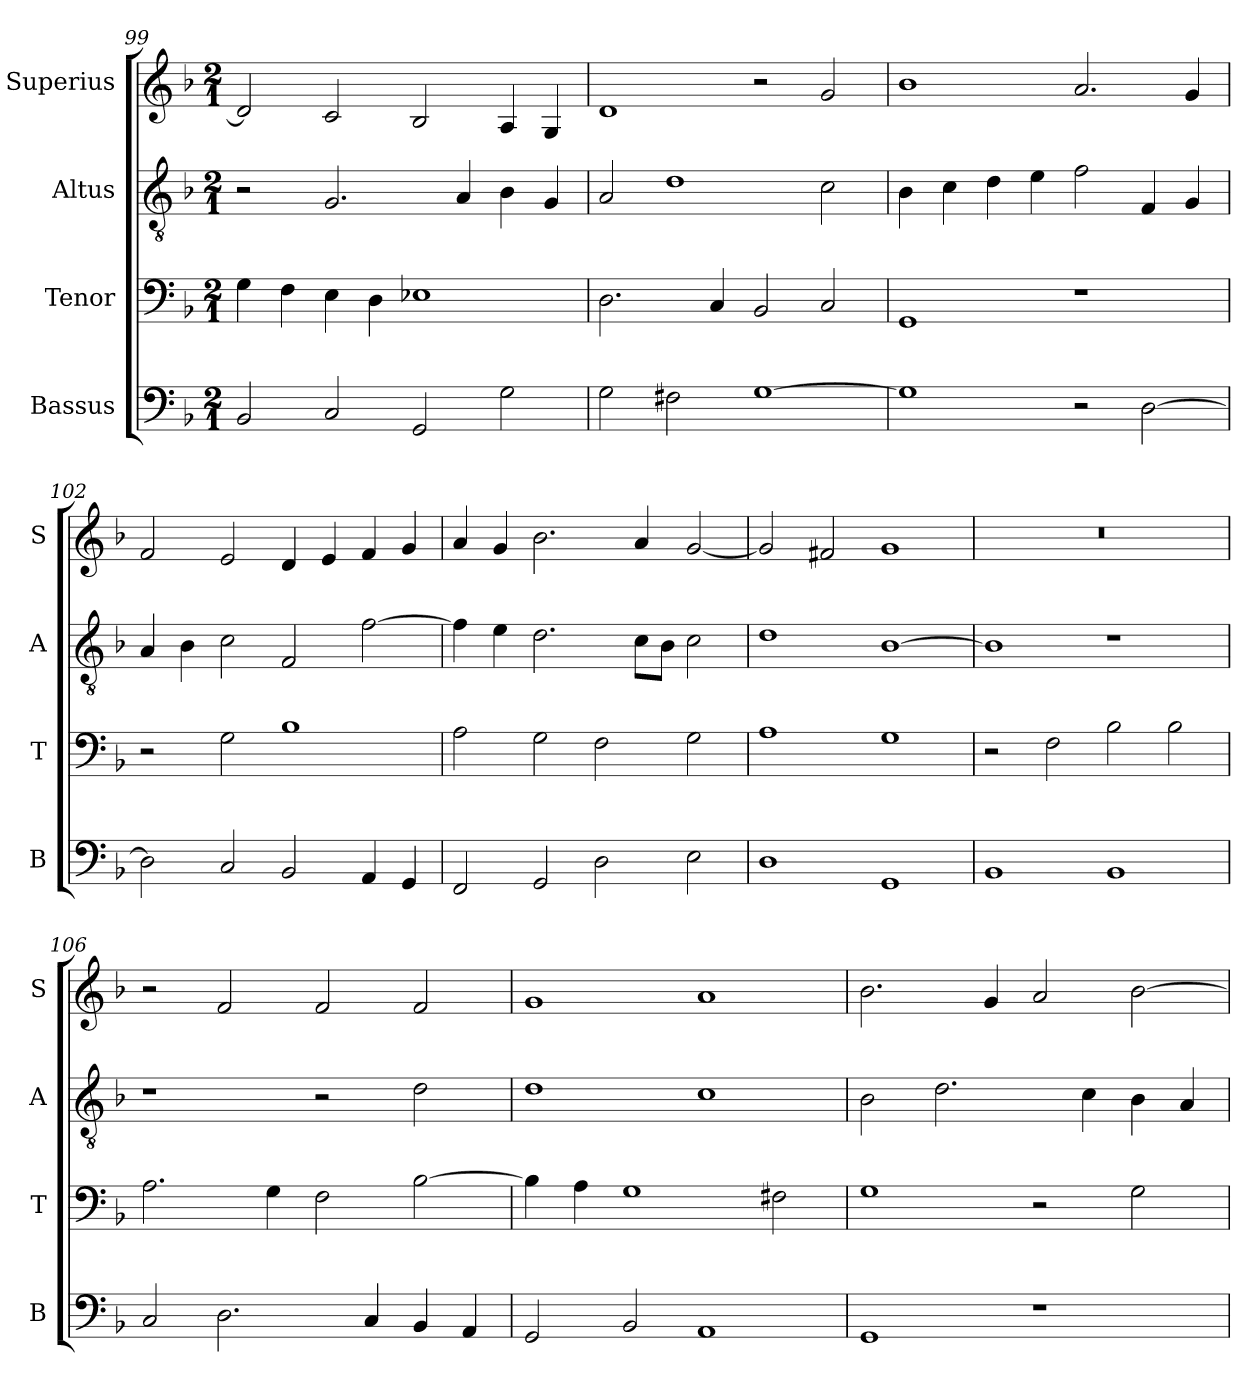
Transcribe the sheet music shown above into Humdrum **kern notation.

**kern	**kern	**kern	**kern
*part4	*part3	*part2	*part1
*staff4	*staff3	*staff2	*staff1
*I"Bassus	*I"Tenor	*I"Altus	*I"Superius
*I'B	*I'T	*I'A	*I'S
*clefF4	*clefF4	*clefGv2	*clefG2
*k[b-]	*k[b-]	*k[b-]	*k[b-]
*F:	*F:	*F:	*F:
*M2/1	*M2/1	*M2/1	*M2/1
=99	=99	=99	=99
2BB-	4G	2r	2d]
.	4F	.	.
2C	4E	2.G	2c
.	4D	.	.
2GG	1E-X	.	2B-
.	.	4A	.
2G	.	4B-	4A
.	.	4G	4G
=100	=100	=100	=100
2G	2.D	2A	1d
2F#X	.	1d	.
.	4C	.	.
[1G	2BB-	.	2r
.	2C	2c	2g
=101	=101	=101	=101
1G]	1GG	4B-	1b-
.	.	4c	.
.	.	4d	.
.	.	4e	.
2r	1r	2f	2.a
[2D	.	4F	.
.	.	4G	4g
=102	=102	=102	=102
2D]	2r	4A	2f
.	.	4B-	.
2C	2G	2c	2e
2BB-	1B-	2F	4d
.	.	.	4e
4AA	.	[2f	4f
4GG	.	.	4g
=103	=103	=103	=103
2FF	2A	4f]	4a
.	.	4e	4g
2GG	2G	2.d	2.b-
2D	2F	.	.
.	.	8cL	4a
.	.	8B-J	.
2E	2G	2c	[2g
=104	=104	=104	=104
1D	1A	1d	2g]
.	.	.	2f#X
1GG	1G	[1B-	1g
=105	=105	=105	=105
1BB-	2r	1B-]	0r
.	2F	.	.
1BB-	2B-	1r	.
.	2B-	.	.
=106	=106	=106	=106
2C	2.A	1r	2r
2.D	.	.	2f
.	4G	.	.
.	2F	2r	2f
4C	.	.	.
4BB-	[2B-	2d	2f
4AA	.	.	.
=107	=107	=107	=107
2GG	4B-]	1d	1g
.	4A	.	.
2BB-	1G	.	.
1AA	.	1c	1a
.	2F#X	.	.
=108	=108	=108	=108
1GG	1G	2B-	2.b-
.	.	2.d	.
.	.	.	4g
1r	2r	.	2a
.	.	4c	.
.	2G	4B-	[2b-
.	.	4A	.
=	=	=	=
*-	*-	*-	*-
